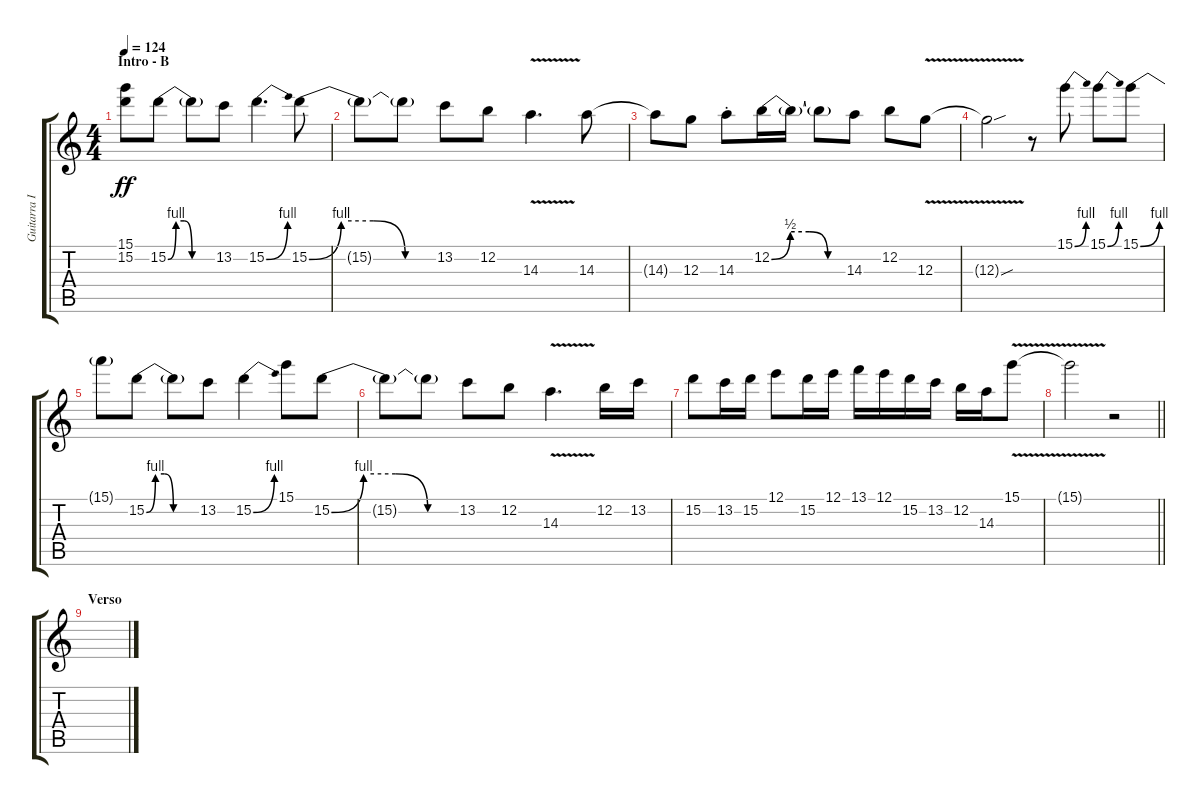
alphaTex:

\track ("Guitarra III" "Guitarra I") {instrument overdrivenguitar}
\staff {score tabs}
\tuning (E4 B3 G3 D3 A2 E2) {hide}
\ts (4 4)
\section ("" "Intro - B")
\tempo 124
\clef g2
\ks c
(15.1{t} 15.2).8{dy ff} 15.2{be (custom 0 0 10 4 20 4 30 0 60 0)}.8 15.2{t}.8 13.2.8 15.2{be (bend 0 0 60 4)}.4{d} 15.2{be (custom 0 0 15 4 30 4 45 0 60 0)}.8 |
15.2{t}.8 15.2{t}.8 13.2.8 12.2.8 14.3{v}.4{d} 14.3.8 |
14.3{t}.8 12.3.8 14.3{st}.8 12.2{be (custom 0 0 15 2 30 2 45 0 60 0)}.16 12.2{t}.16 12.2{t}.8 14.3.8 12.2.8 12.3{v}.8 |
12.3{sou t}.2 r.8 15.1{be (bend 0 0 60 4)}.8 15.1{be (bend 0 0 60 4)}.8 15.1{be (bend 0 0 60 4)}.8 |
15.1{t}.8 15.2{be (custom 0 0 10 4 20 4 30 0 60 0)}.8 15.2{t}.8 13.2.8 15.2{be (bend 0 0 60 4)}.4 15.1.8 15.2{be (custom 0 0 15 4 30 4 45 0 60 0)}.8 |
15.2{t}.8 15.2{t}.8 13.2.8 12.2.8 14.3{v}.4{d} 12.2.16 13.2.16 |
15.2.8 13.2.16 15.2.16 12.1.8 15.2.16 12.1.16 13.1.16 12.1.16 15.2.16 13.2.16 12.2.16 14.3.16 15.1{v}.8 |
\barLineRight lightlight
15.1{t}.2 r.2 |
\section ("" "Verso")
